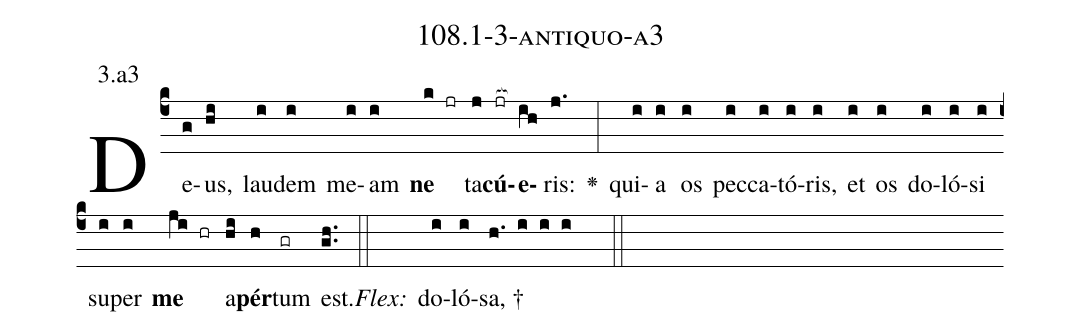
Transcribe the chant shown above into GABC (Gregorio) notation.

name: 108.1-3-antiquo-a3;
annotation: 3.a3;
%%
(c4)De(g)us,(hi) lau(i)dem(i) me(i)am(i) <b>ne</b>(k jr) ta(j)<b>cú</b>(jr[ocb:1{])<b>e</b>(ih[ocb:0}])ris:(j.) <v>\greheightstar</v>(:) qui(i)a(i) os(i) pec(i)ca(i)tó(i)ris,(i) et(i) os(i) do(i)ló(i)si(i) su(i)per(i) <b>me</b>(ji hr) a(hi)<b>pér</b>(h)tum(gr) est.(gh..) (::)
<i>Flex:</i>()  do(i)ló(i)sa, †(h. i i i  ::)

%E(i) u(i) o(ji) u(hi) a(h) e.(gh..) (::)
